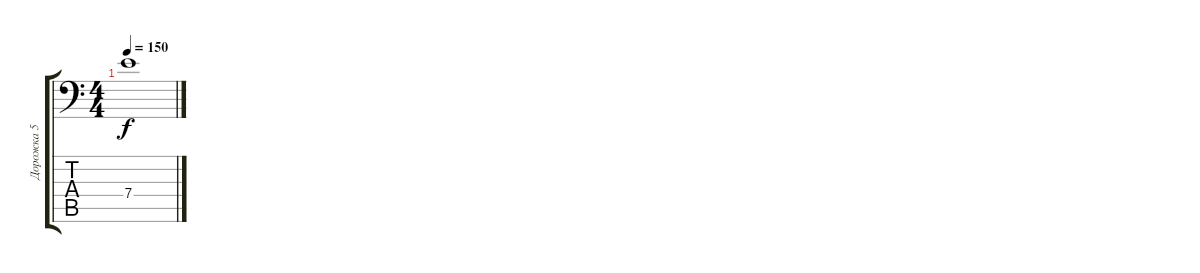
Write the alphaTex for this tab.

\track ("Дорожка 5" "Дорожка 5") {instrument distortionguitar}
\staff {score tabs}
\tuning (B3 Gb3 D3 A2 E2 A1) {hide}
\ts (4 4)
\tempo 150
\clef f4
\ks c
7.4.1{dy f}
